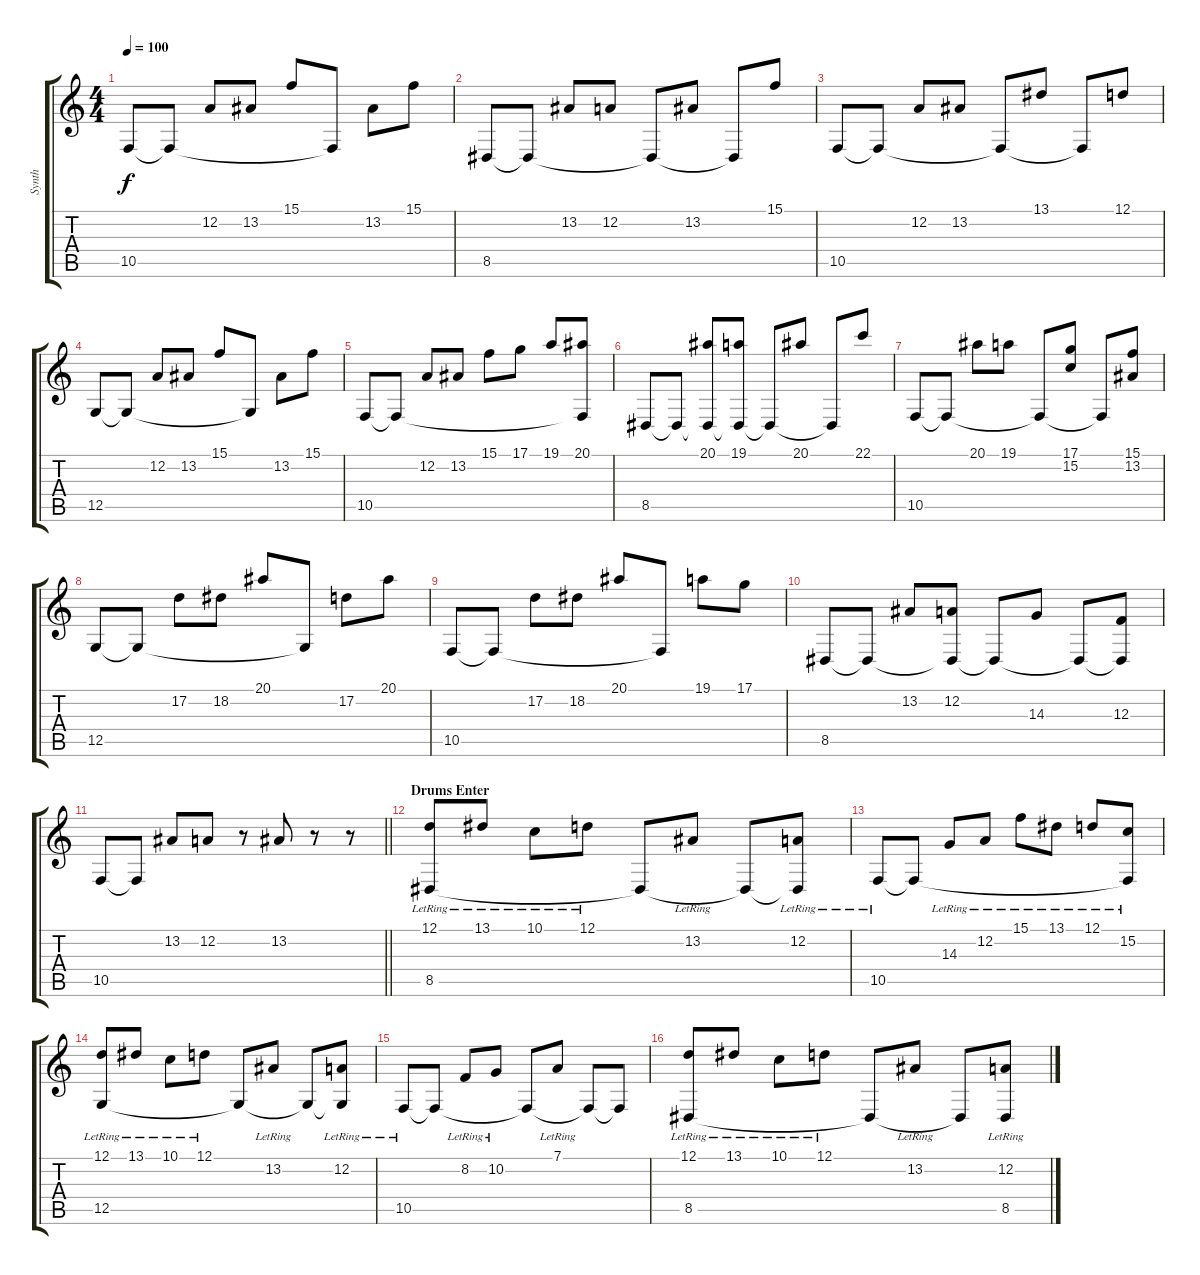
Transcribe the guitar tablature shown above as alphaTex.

\track ("Synth" "Synth") {instrument stringensemble1}
\staff {score tabs}
\tuning (D4 A3 F3 C3 G2 D2) {hide}
\ts (4 4)
\tempo 100
\clef g2
\ks c
10.5.8{dy f} 10.5{t}.8 12.2.8 13.2.8 15.1.8 10.5{t}.8 13.2.8 15.1.8 |
8.5.8 8.5{t}.8 13.2.8 12.2.8 8.5{t}.8 13.2.8 8.5{t}.8 15.1.8 |
10.5.8 10.5{t}.8 12.2.8 13.2.8 10.5{t}.8 13.1.8 10.5{t}.8 12.1.8 |
12.5.8 12.5{t}.8 12.2.8 13.2.8 15.1.8 12.5{t}.8 13.2.8 15.1.8 |
10.5.8 10.5{t}.8 12.2.8 13.2.8 15.1.8 17.1.8 19.1.8 (20.1 10.5{t}).8 |
8.5.8 8.5{t}.8 (20.1 8.5{t}).8 (19.1 8.5{t}).8 8.5{t}.8 20.1.8 8.5{t}.8 22.1.8 |
10.5.8 10.5{t}.8 20.1.8 19.1.8 10.5{t}.8 (17.1 15.2).8 10.5{t}.8 (15.1 13.2).8 |
12.5.8 12.5{t}.8 17.2.8 18.2.8 20.1.8 12.5{t}.8 17.2.8 20.1.8 |
10.5.8 10.5{t}.8 17.2.8 18.2.8 20.1.8 10.5{t}.8 19.1.8 17.1.8 |
8.5.8 8.5{t}.8 13.2.8 (12.2 8.5{t}).8 8.5{t}.8 14.3.8 8.5{t}.8 (12.3 8.5{t}).8 |
\barLineRight lightlight
10.5.8 10.5{t}.8 13.2.8 12.2.8 r.8 13.2.8 r.8 r.8 |
\section ("" "Drums Enter")
(12.1{lr} 8.5{lr}).8{volume 12 instrument brightacousticpiano} 13.1{lr}.8 10.1{lr}.8 12.1{lr}.8 8.5{t}.8 13.2{lr}.8 8.5{t}.8 (12.2{lr} 8.5{t}).8 |
10.5{lr}.8 10.5{t}.8 14.3{lr}.8 12.2{lr}.8 15.1{lr}.8 13.1{lr}.8 12.1{lr}.8 (15.2{lr} 10.5{t}).8 |
(12.1{lr} 12.5{lr}).8 13.1{lr}.8 10.1{lr}.8 12.1{lr}.8 12.5{t}.8 13.2{lr}.8 12.5{t}.8 (12.2{lr} 12.5{t}).8 |
10.5{lr}.8 10.5{t}.8 8.2{lr}.8 10.2{lr}.8 10.5{t}.8 7.1{lr}.8 10.5{t}.8 10.5{t}.8 |
(12.1{lr} 8.5{lr}).8 13.1{lr}.8 10.1{lr}.8 12.1{lr}.8 8.5{t}.8 13.2{lr}.8 8.5{t}.8 (12.2{lr} 8.5).8
